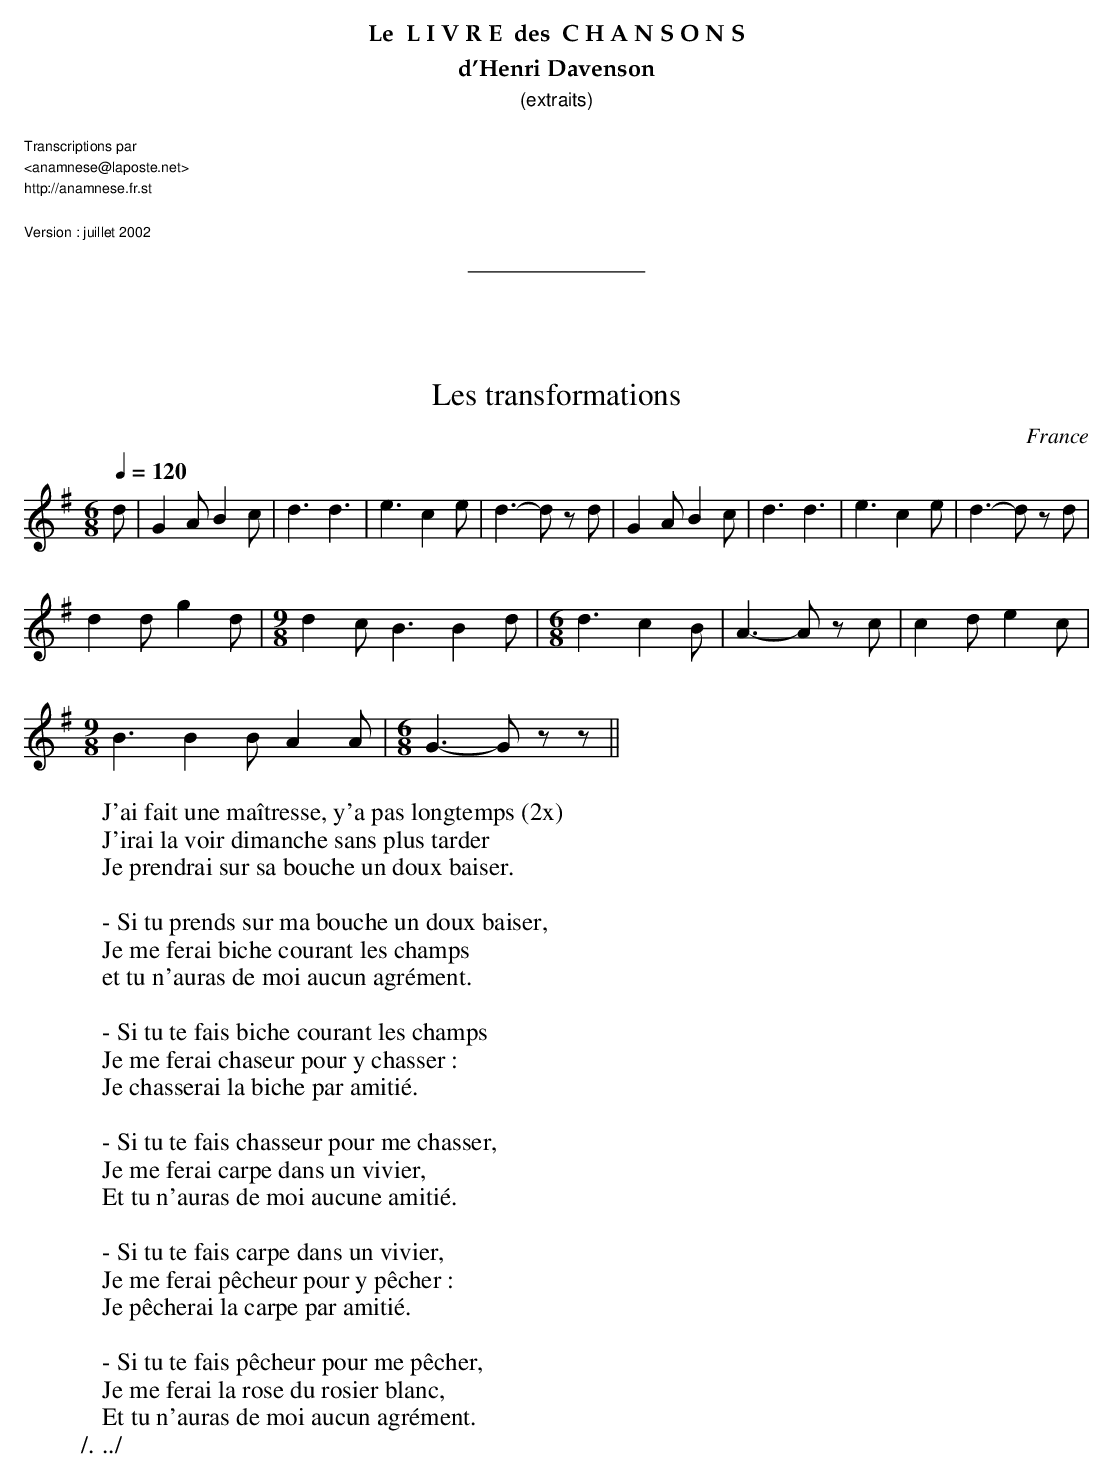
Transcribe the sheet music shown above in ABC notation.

X:1
T:Les transformations
O:France
M:6/8
L:1/8
Q:1/4=120
K:G
d | G2 A B2 c | d3 d3 | e3 c2 e | d3-d z d |\
    G2 A B2 c | d3 d3 | e3 c2 e | d3-d z d |!
d2 d g2 d |\
M:9/8
d2-c B3 B2-d |\
M:6/8
d3-c2 B | A3-A z c | c2 d e2 c |!
M:9/8
B3 B2 B A2 A |\
M:6/8
G3-G zz ||
W:J'ai fait une maîtresse, y'a pas longtemps (2x)
W:J'irai la voir dimanche sans plus tarder
W:Je prendrai sur sa bouche un doux baiser.
W:
W:- Si tu prends sur ma bouche un doux baiser,
W:Je me ferai biche courant les champs
W:et tu n'auras de moi aucun agrément.
W:
W:- Si tu te fais biche courant les champs
W:Je me ferai chaseur pour y chasser :
W:Je chasserai la biche par amitié.
W:
W:- Si tu te fais chasseur pour me chasser,
W:Je me ferai carpe dans un vivier,
W:Et tu n'auras de moi aucune amitié.
W:
W:- Si tu te fais carpe dans un vivier,
W:Je me ferai pêcheur pour y pêcher :
W:Je pêcherai la carpe par amitié.
W:
W:- Si tu te fais pêcheur pour me pêcher,
W:Je me ferai la rose du rosier blanc,
W:Et tu n'auras de moi aucun agrément.
W:/.../
